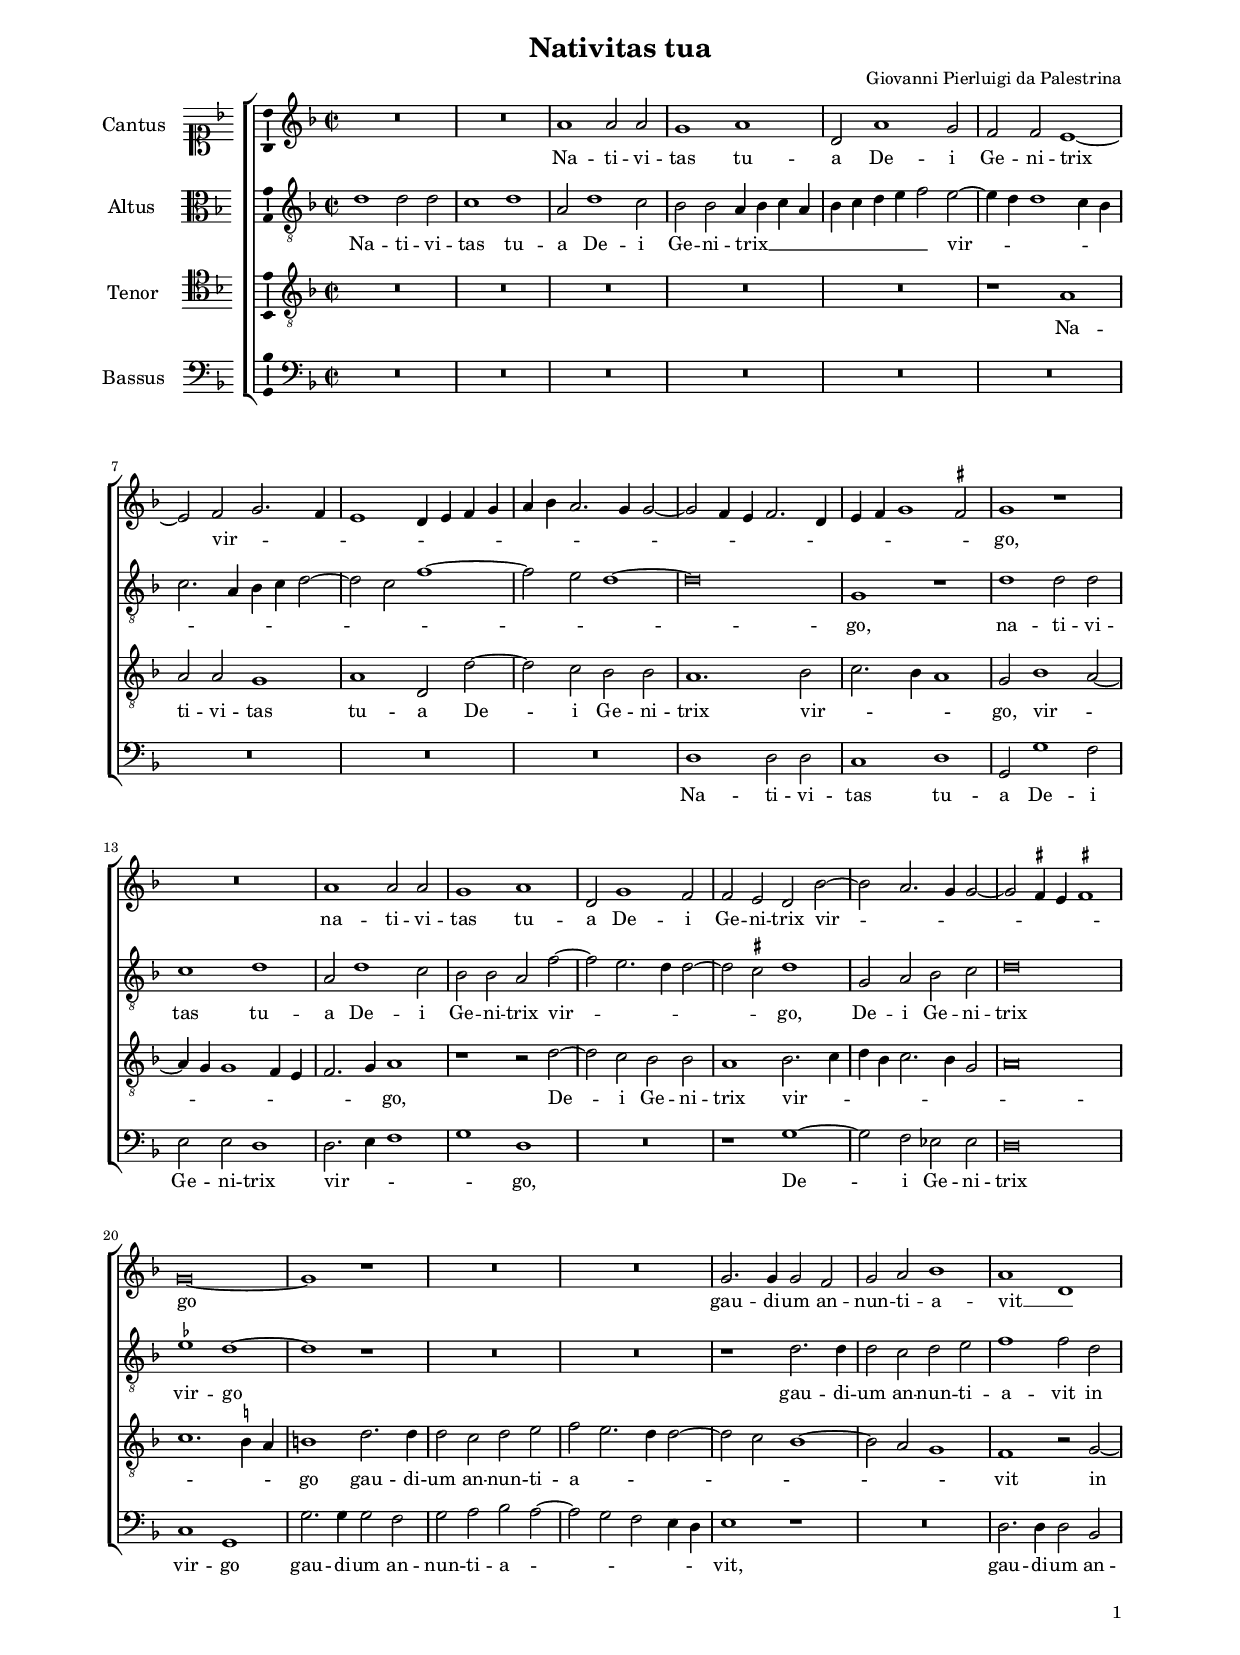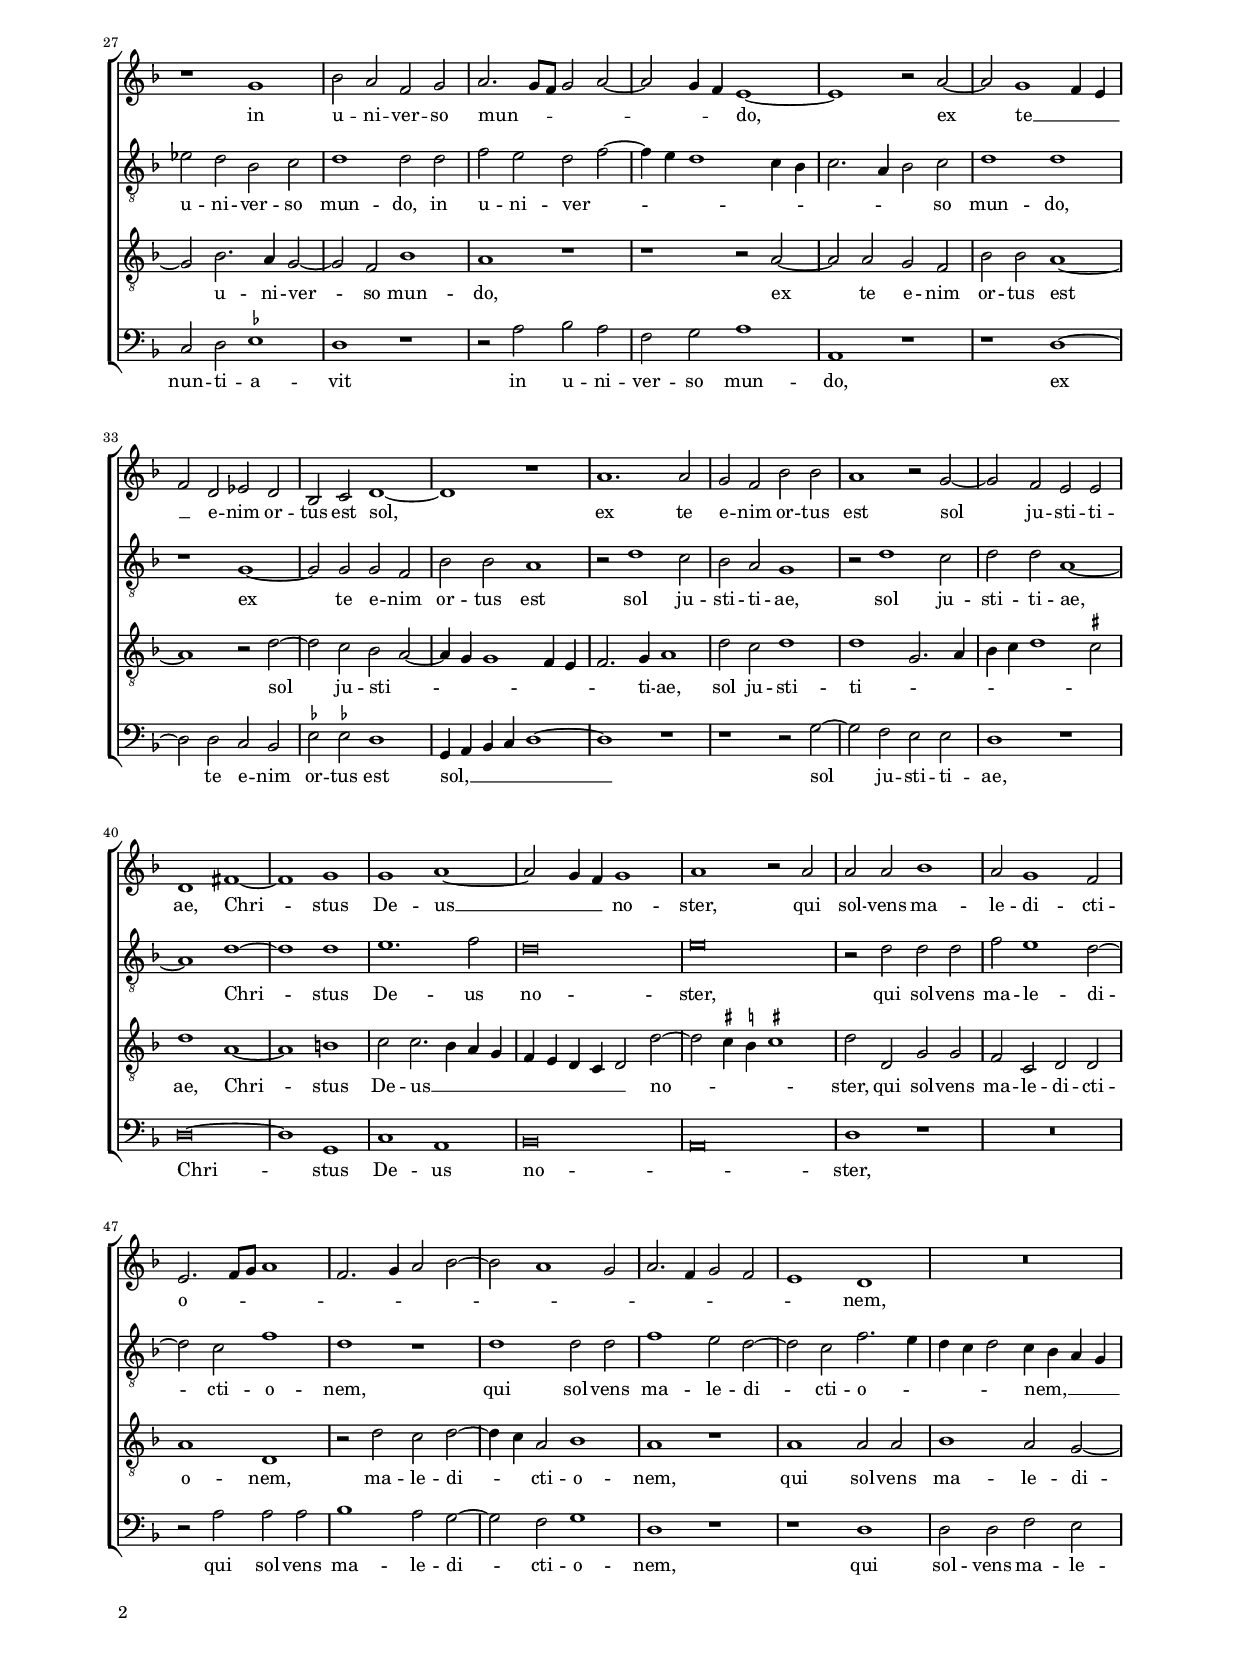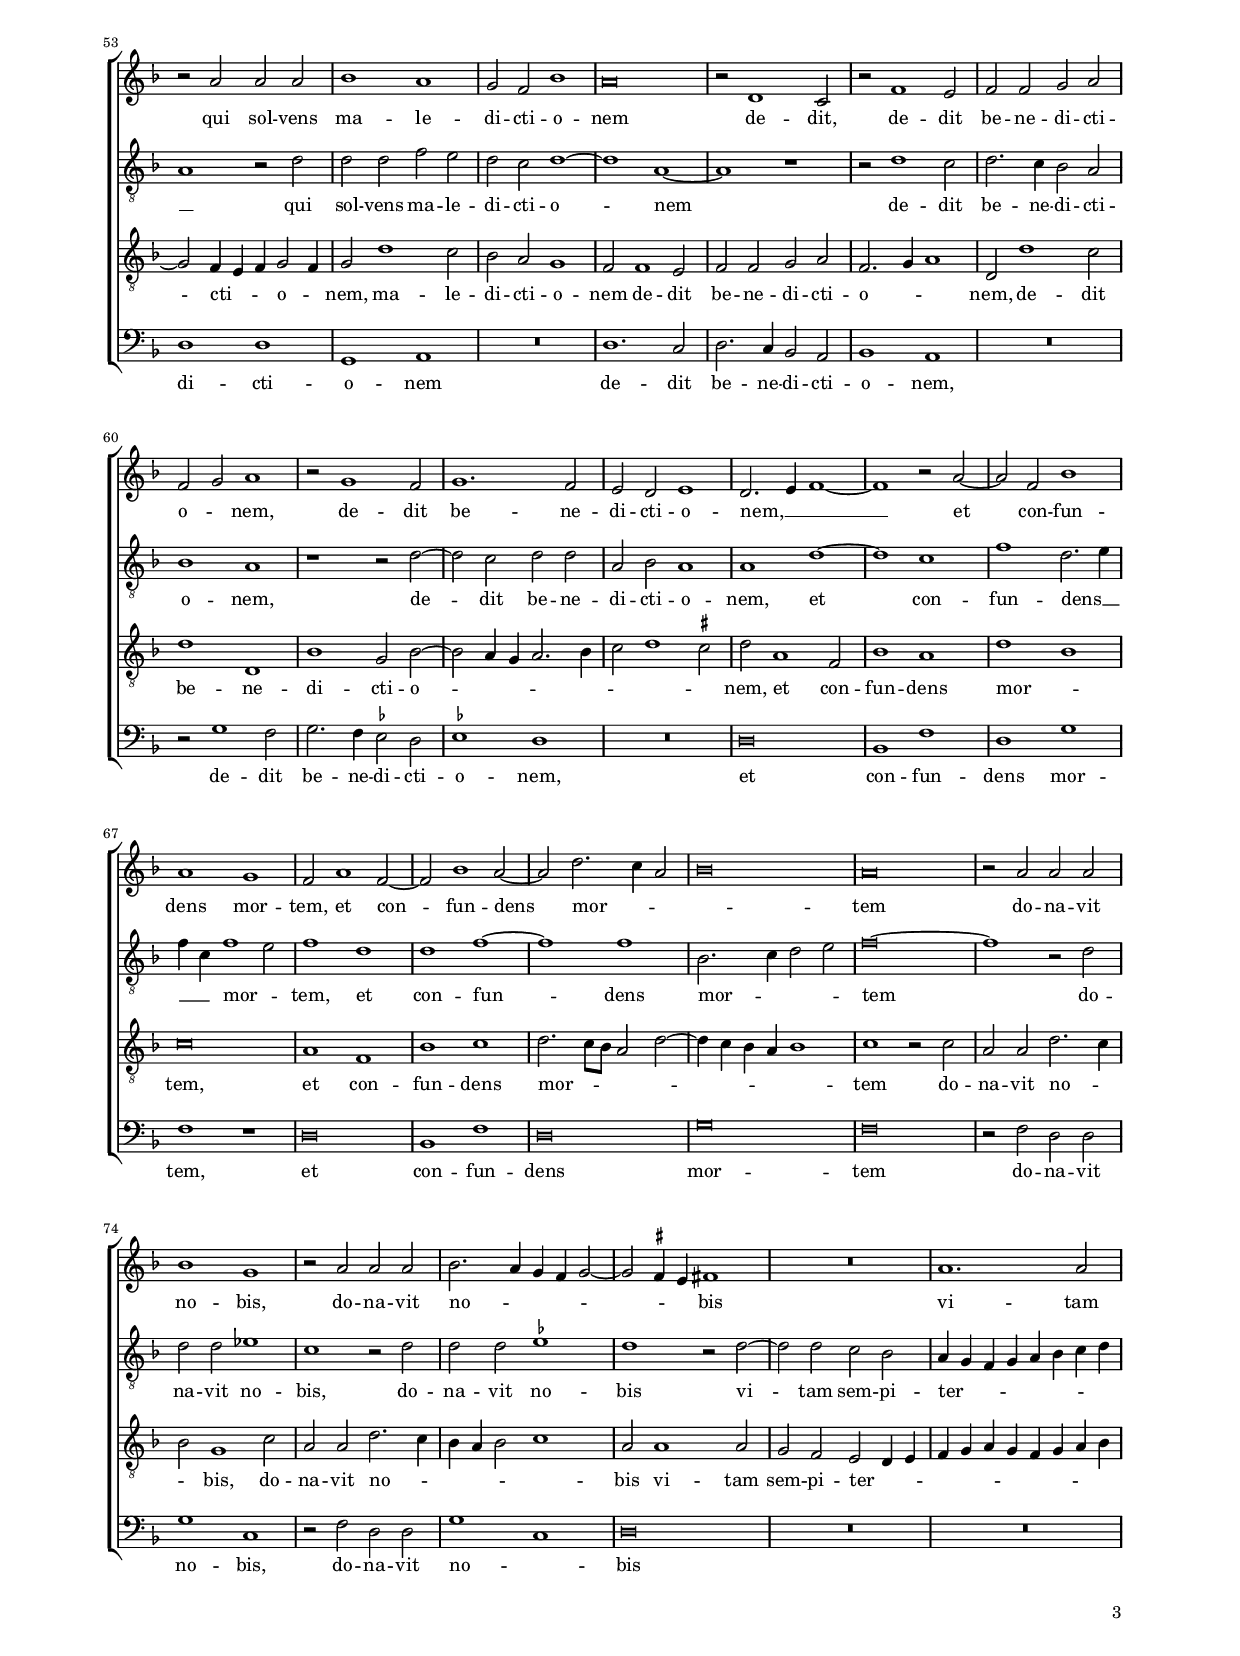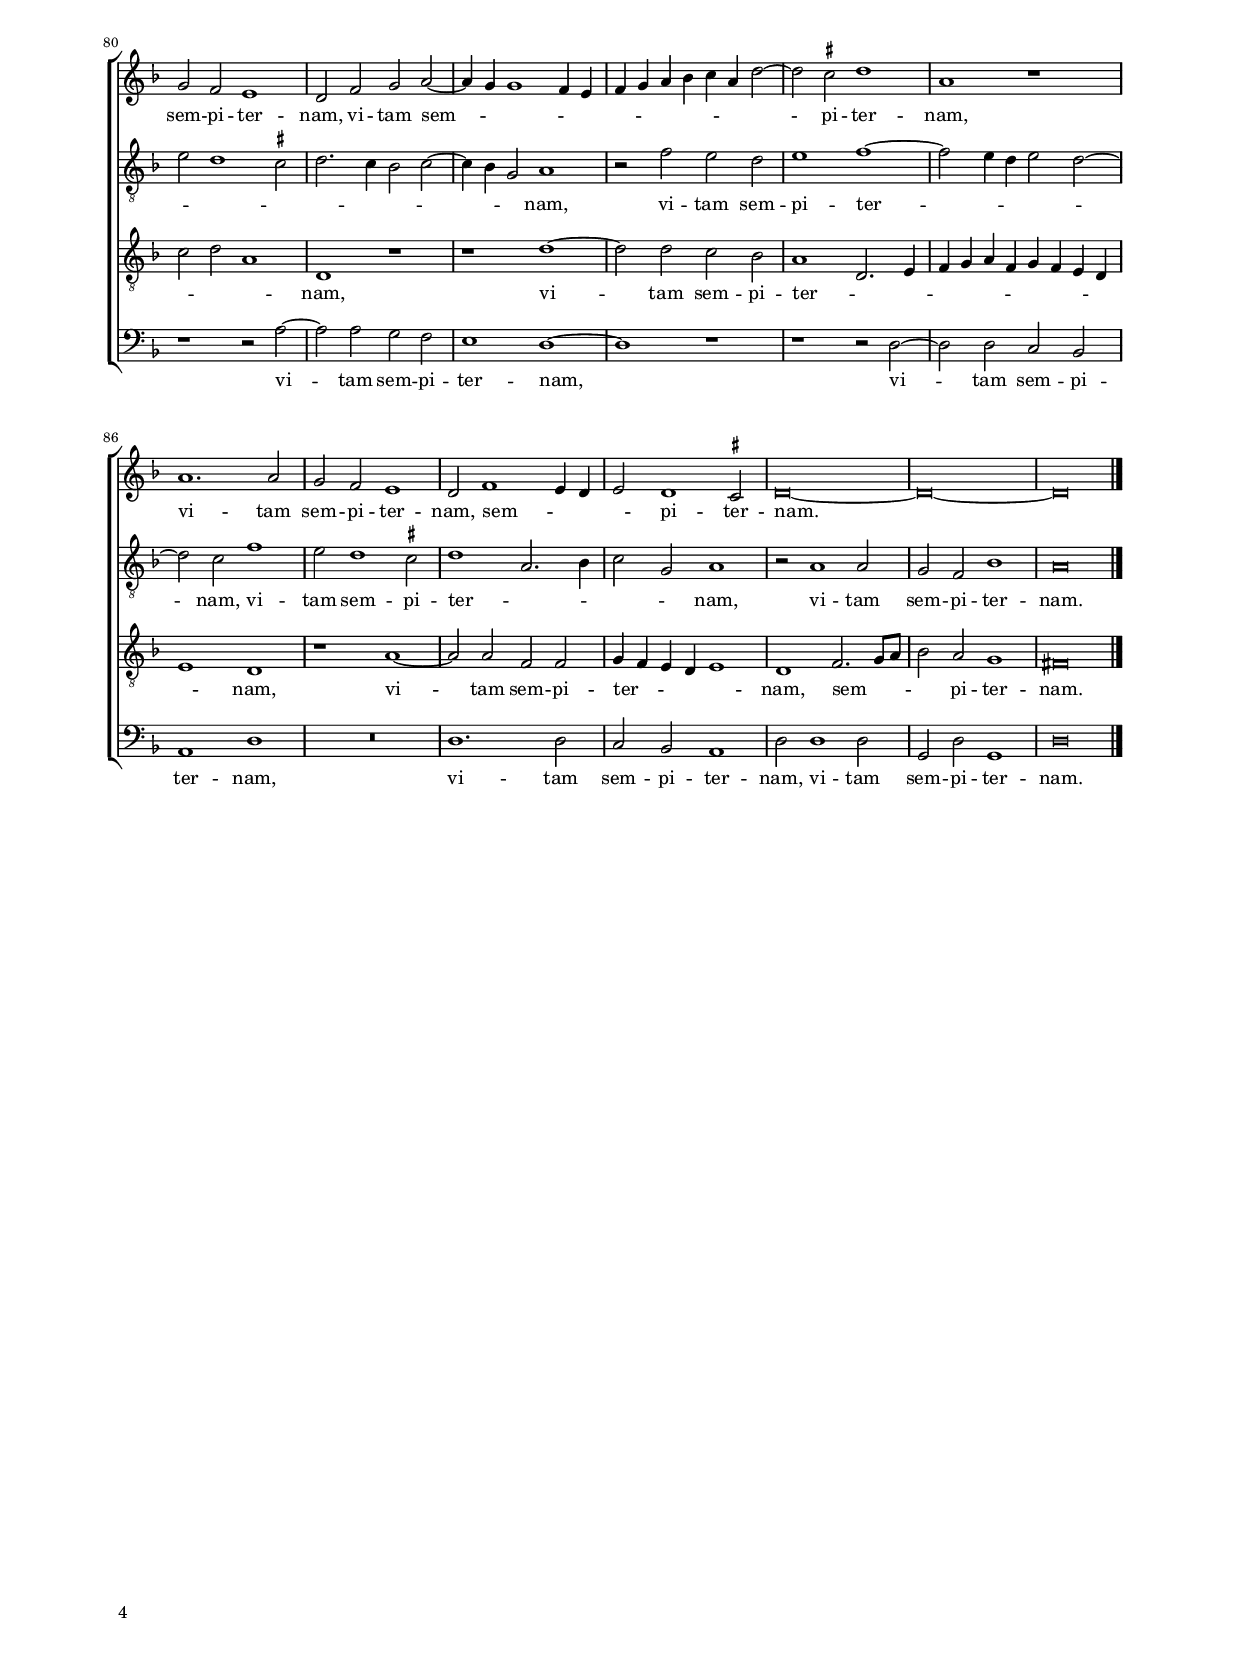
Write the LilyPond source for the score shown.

\header
{
  title="Nativitas tua"
  composer="Giovanni Pierluigi da Palestrina"
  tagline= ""
}

\version "2.22.2"
\language deutsch
#(set-global-staff-size 15)
% #(set-default-paper-size "letter")
#(ly:set-option 'point-and-click #f)

	
global = {
    % \set Staff.autoBeaming = ##f        
	\key f \major
	\time 2/2 \set Score.measureLength = #(ly:make-moment 2/1)
    \set Score.tempoHideNote = ##t
    \tempo 2 = 90
    \skip 1*2*92 \bar "|."
	}

	ficta = { \once \set suggestAccidentals = ##t }
	
	forget = #(define-music-function (music) (ly:music?) #{
		\accidentalStyle forget
		$music
		\accidentalStyle default
		#})
	

\paper
	{
	top-margin = 1.7 \cm
	bottom-margin = 1.1 \cm
	left-margin = 2 \cm
	right-margin = 2 \cm
	ragged-bottom = ##f
	ragged-last-bottom = ##t
	print-page-number = ##f
	system-system-spacing = #'((basic-distance . 17) (minimum-distance . 13) (padding . 5) (strechability . 150))
    oddFooterMarkup=\markup   \fill-line { "" \fromproperty #'page:page-number-string }
    evenFooterMarkup=\markup  \fill-line { \fromproperty #'page:page-number-string "" }
    last-bottom-spacing = #'((basic-distance . 11) (minimum-distance . 7) (padding . 4))
%	systems-per-page = 3
%   page-count = 3        
%	min-systems-per-page = 3
	}


incipitcantus = \markup { \score {
	{
	\set Staff.instrumentName = \markup { \fontsize #1 "Cantus" }
	\key f \major
	\clef soprano
	s4 \bar ""
	}
	\layout  {
	raggedright = ##t
	indent = 1.6 \cm
	line-width = 2.4\cm
	\context { \Staff \remove Time_signature_engraver }
	\override Staff.Clef.Y-extent = #'(0 . 0)
	}} \hspace #1 }
	
      
incipitaltus = \markup { \score {
	{
	\set Staff.instrumentName = \markup { \fontsize #1 "Altus" }
	\key f \major
	\clef alto
	s4 \bar ""
	}
	\layout  {
	raggedright = ##t
	indent = 1.6 \cm
	line-width = 2.4\cm
	\context { \Staff \remove Time_signature_engraver }
	\override Staff.Clef.Y-extent = #'(0 . 0)
	}} \hspace #1 }


incipittenor = \markup { \score {
	{
	\set Staff.instrumentName = \markup { \fontsize #1 "Tenor" }
	\key f \major
	\clef tenor
	s4 \bar ""
	}
	\layout  {
	raggedright = ##t
	indent = 1.6 \cm
	line-width = 2.4\cm
	\context { \Staff \remove Time_signature_engraver }
	\override Staff.Clef.Y-extent = #'(0 . 0)
	}} \hspace #1 }


incipitbassus = \markup { \score {
	{
	\set Staff.instrumentName = \markup { \fontsize #1 "Bassus" }
	\key f \major
	\clef bass
	s4 \bar ""
	}
	\layout  {
	raggedright = ##t
	indent = 1.6 \cm
	line-width = 2.4\cm
	\context { \Staff \remove Time_signature_engraver }
	\override Staff.Clef.Y-extent = #'(0 . 0)
	}} \hspace #1 }


cantus =  \relative c''
	{
	R\breve
	R\breve
	a1 a2 a
	g1 a
%5
	d,2 a'1 g2 |
	f2 f e1~
	e2 f g2. f4
	e1 d4 e f g
	a4 b a2. g4 g2~
%10
	g2 f4 e f2. d4 |
	e4 f g1 \ficta fis2
	g1 r
	R\breve
	a1 a2 a
%15
	g1 a |
	d,2 g1 f2
	f2 e d b'~
	b2 a2. g4 g2~
	g2 \ficta fis4 e \ficta fis!1
%20
	g\breve~ |
	g1 r
	R\breve
	R\breve
	g2. g4 g2 f
%25
	g2 a b1 |
	a1 d,
	r1 g
	b2 a f g
	a2. g8 f g2 a~
%30
	a2 g4 f e1~ |
	e1 r2 a~
	a2 g1 f4 e
	f2 d es d
	b2 c d1~
%35
	d1 r |
	a'1. a2
	g2 f b b
	a1 r2 g~
	g2 f e e
%40
	d1 fis~ |
	fis1 g
	g1 a~
	a2 g4 f g1
	a1 r2 a
%45
	a2 a b1 |
	a2 g1 f2
	e2. f8 g a1
	f2. g4 a2 b~
	b2 a1 g2
%50
	a2. f4 g2 f |
	e1 d
	R\breve
	r2 a' a a
	b1 a
%55
	g2 f b1 |
	a\breve
	r2 d,1 c2
	r2 f1 e2
	f2 f g a
%60
	f2 g a1 |
	r2 g1 f2
	g1. f2
	e2 d e1
	d2. e4 f1~
%65
	f1 r2 a~ |
	a2 f b1
	a1 g
	f2 a1 f2~
	f2 b1 a2~
%70
	a2 d2. c4 a2 |
	b\breve
	a\breve
	r2 a a a
	b1 g
%75
	r2 a a a |
	b2. a4 g4 f g2~
	g2 \ficta fis4 e fis!1
	R\breve
	a1. a2
%80
	g2 f e1 |
	d2 f g a~
	a4 g g1 f4 e
	f4 g a b c a d2~
	d2 \ficta cis d1
%85
	a1 r |
	a1. a2
	g2 f e1
	d2 f1 e4 d
	e2 d1 \ficta cis2
%90
	d\breve~ |
	d\breve~
	d\breve |
	}


altus =  \relative c'
	{
	d1 d2 d
	c1 d
	a2 d1 c2
	b2 b a4 b c a
%5
	b4 c d e f2 e~ |
	e4 d d1 c4 b
	c2. a4 b c d2~
	d2 c f1~
	f2 e d1~
%10
	d\breve |
	g,1 r
	d'1 d2 d
	c1 d
	a2 d1 c2
%15
	b2 b a f'~ |
	f2 e2. d4 d2~
	d2 \ficta cis d1
	g,2 a b c
	d\breve
%20
	\ficta es1 d~ |
	d1 r
	R\breve
	R\breve
	r1 d2. d4
%25
	d2 c d e |
	f1 f2 d
	es2 d b c
	d1 d2 d
	f2 e d f~
%30
	f4 e d1 c4 b |
	c2. a4 b2 c
	d1 d
	r1 g,~
	g2 g g f
%35
	b2 b a1 |
	r2 d1 c2
	b2 a g1
	r2 d'1 c2
	d2 d a1~
%40
	a1 d~ |
	d1 d
	e1. f2
	d\breve
	e\breve
%45
	r2 d d d |
	f2 e1 d2~
	d2 c f1
	d1 r
	d1 d2 d
%50
	f1 e2 d~ |
	d2 c f2. e4
	d4 c d2 c4 b a g
	a1 r2 d
	d2 d f e
%55
	d2 c d1~ |
	d1 a~
	a1 r
	r2 d1 c2
	d2. c4 b2 a
%60
	b1 a |
	r1 r2 d~
	d2 c d d
	a2 b a1
	a1 d~
%65
	d1 c |
	f1 d2. e4
	f4 c f1 e2
	f1 d
	d1 f~
%70
	f1 f |
	b,2. c4 d2 e
	f\breve~
	f1 r2 d
	d2 d es1
%75
	c1 r2 d |
	d2 d \ficta es1
	d1 r2 d~
	d2 d c b
	a4 g f g a b c d
%80
	e2 d1 \ficta cis2 |
	d2. c4 b2 c~
	c4 b g2 a1
	r2 f' e d
	e1 f~
%85
	f2 e4 d e2 d~ |
	d2 c f1
	e2 d1 \ficta cis2
	d1 a2. b4
	c2 g a1
%90
	r2 a1 a2 |
	g2 f b1
	a\breve |
	}


tenor =  \relative c'
	{
	R\breve
	R\breve
	R\breve
	R\breve
%5
	R\breve |
	r1 a
	a2 a g1
	a1 d,2 d'~
	d2 c b b
%10
	a1. b2 |
	c2. b4 a1
	g2 b1 a2~
	a4 g g1 f4 e
	f2. g4 a1
%15
	r1 r2 d~ |
	d2 c b b
	a1 b2. c4
	d4 b c2. b4 g2
	a\breve
%20
	c1. \ficta h4 a |
	h1 d2. d4
	d2 c d e
	f2 e2. d4 d2~
	d2 c b1~
%25
	b2 a g1 |
	f1 r2 g~
	g2 b2. a4 g2~
	g2 f b1
	a1 r
%30
	r1 r2 a~ |
	a2 a g f
	b2 b a1~
	a1 r2 d~
	d2 c b a~
%35
	a4 g g1 f4 e |
	f2. g4 a1
	d2 c d1
	d1 g,2. a4
	b4 c d1 \ficta cis2
%40
	d1 a~ |
	a1 h
	c2 c2. b4 a g
	f4 e d c d2 d'~
	d2 \ficta cis4 \ficta h \ficta cis!1
%45
	d2 d, g g |
	f2 c d d
	a'1 d,
	r2 d' c d~
	d4 c a2 b1
%50
	a1 r |
	a1 a2 a
	b1 a2 g~
	g2 f4 e f g2 f4
	g2 d'1 c2
%55
	b2 a g1 |
	f2 f1 e2
	f2 f g a
	f2. g4 a1
	d,2 d'1 c2
%60
	d1 d, |
	b'1 g2 b~
	b2 a4 g a2. b4
	c2 d1 \ficta cis2
	d2 a1 f2
%65
	b1 a |
	d1 b
	c\breve
	a1 f
	b1 c
%70
	d2. c8 b a2 d~ |
	d4 c b a b1
	c1 r2 c
	a2 a d2. c4
	b2 g1 c2
%75
	a2 a d2. c4 |
	b4 a b2 c1
	a2 a1 a2
	g2 f e d4 e
	f4 g a g f g a b
%80
	c2 d a1 |
	d,1 r
	r1 d'~
	d2 d c b
	a1 d,2. e4
%85
	f4 g a f g f e d |
	e1 d
	r1 a'~
	a2 a f f
	g4 f e d e1
%90
	d1 f2. g8 a |
	b2 a g1
	fis\breve |
	}


bassus  =  \relative c
	{
	R\breve
	R\breve
	R\breve
	R\breve
%5
	R\breve |
	R\breve
	R\breve
	R\breve
	R\breve
%10
	d1 d2 d |
	c1 d
	g,2 g'1 f2
	e2 e d1
	d2. e4 f1
%15
	g1 d |
	R\breve
	r1 g~
	g2 f es es
	d\breve
%20
	c1 g |
	g'2. g4 g2 f
	g2 a b a~
	a2 g f e4 d
	e1 r
%25
	R\breve |
	d2. d4 d2 b
	c2 d \ficta es1
	d1 r
	r2 a' b a
%30
	f2 g a1 |
	a,1 r
	r1 d~
	d2 d c b
	\ficta es2 \ficta es! d1
%35
	g,4 a b c d1~ |
	d1 r
	r1 r2 g~
	g2 f e e
	d1 r
%40
	d\breve~ |
	d1 g,
	c1 a
	b\breve
	a\breve
%45
	d1 r |
	R\breve
	r2 a' a a
	b1 a2 g~
	g2 f g1
%50
	d1 r |
	r1 d
	d2 d f e
	d1 d
	g,1 a
%55
	R\breve |
	d1. c2
	d2. c4 b2 a
	b1 a
	R\breve
%60
	r2 g'1 f2 |
	g2. f4 \ficta es2 d
	\ficta es1 d
	R\breve
	d\breve
%65
	b1 f' |
	d1 g
	f1 r
	d\breve
	b1 f'
%70
	d\breve |
	g\breve
	f\breve
	r2 f d d
	g1 c,
%75
	r2 f d d |
	g1 c,
	d\breve
	R\breve
	R\breve
%80
	r1 r2 a'~ |
	a2 a g f
	e1 d~
	d1 r
	r1 r2 d~
%85
	d2 d c b |
	a1 d
	R\breve
	d1. d2
	c2 b a1
%90
	d2 d1 d2 |
	g,2 d' g,1
	d'\breve |        
	}

lyricscantus = \lyricmode {
	Na -- ti -- vi -- tas tu -- a De -- i Ge -- ni -- trix vir -- _ _ _ _ _ _ _ _ _ _ _ _ _ _ _ _ _ _ _ _ go,
    na -- ti -- vi -- tas tu -- a De -- i Ge -- ni -- trix vir -- _ _ _ _ _ _ go
    gau -- di -- um an -- nun -- ti -- a -- vit __ _ in u -- ni -- ver -- so mun -- _ _ _ _ _ _ do,
    ex te __ _ _ _ e -- nim or -- tus est sol,
    ex te e -- nim or -- tus est sol ju -- sti -- ti -- ae,
    Chri -- stus De -- us __ _ _ no -- ster,
    qui sol -- vens ma -- le -- di -- cti -- o -- _ _ _ _ _ _ _ _ _ _ _ _ _ _ nem,
    qui sol -- vens ma -- le -- di -- cti -- o -- nem
    de -- dit,
    de -- dit be -- ne -- di -- cti -- o -- _ nem,
    de -- dit be -- ne -- di -- cti -- o -- nem, __ _ _
    et con -- fun -- dens mor -- tem,
    et con -- fun -- dens mor -- _ _ _ tem
    do -- na -- vit no -- bis,
    do -- na -- vit no -- _ _ _ _ _ _ bis
    vi -- tam sem -- pi -- ter -- nam,
    vi -- tam sem -- _ _ _ _ _ _ _ _ _ _ _ pi -- ter -- nam,
    vi -- tam sem -- pi -- ter -- nam,
    sem -- _ _ _ pi -- ter -- nam.
	}


lyricsaltus = \lyricmode {
	Na -- ti -- vi -- tas tu -- a De -- i Ge -- ni -- trix __ _ _ _ _ _ _ _ _ vir -- _ _ _ _ _ _ _ _ _ _ _ _ _ go,
    na -- ti -- vi -- tas tu -- a De -- i Ge -- ni -- trix vir -- _ _ _ _ go,
    De -- i Ge -- ni -- trix vir -- go
    gau -- di -- um an -- nun -- ti -- a -- vit in u -- ni -- ver -- so mun -- do,
    in u -- ni -- ver -- _ _ _ _ _ _ _ _ so mun -- do,
    ex te e -- nim or -- tus est sol ju -- sti -- ti -- ae,
    sol ju -- sti -- ti -- ae,
    Chri -- stus De -- us no -- ster,
    qui sol -- vens ma -- le -- di -- cti -- o -- nem,
    qui sol -- vens ma -- le -- di -- cti -- o -- _ _ _ _ nem, __ _ _ _ _
    qui sol -- vens ma -- le -- di -- cti -- o -- nem
    de -- dit be -- ne -- di -- cti -- o -- nem,
    de -- dit be -- ne -- di -- cti -- o -- nem,
    et con -- fun -- dens __ _ _ _ mor -- _ tem,
    et con -- fun -- dens mor -- _ _ _ tem
    do -- na -- vit no -- bis,
    do -- na -- vit no -- bis
    vi -- tam sem -- pi -- ter -- _ _ _ _ _ _ _ _ _ _ _ _ _ _ _ _ nam,
    vi -- tam sem -- pi -- ter -- _ _ _ _ nam,
    vi -- tam sem -- pi -- ter -- _ _ _ _ nam,
    vi -- tam sem -- pi -- ter -- nam.
	}


lyricstenor = \lyricmode {
	Na -- ti -- vi -- tas tu -- a De -- i Ge -- ni -- trix vir -- _ _ _ go,
    vir -- _ _ _ _ _ _ _ go,
    De -- i Ge -- ni -- trix vir -- _ _ _ _ _ _ _ _ _ _ go
    gau -- di -- um an -- nun -- ti -- a -- _ _ _ _ _ _ _ vit in u -- ni -- ver -- so mun -- do,
    ex te e -- nim or -- tus est sol ju -- sti -- _ _ _ _ _ _ ti -- ae,
    sol ju -- sti -- ti -- _ _ _ _ _ _ ae,
    Chri -- stus De -- us __ _ _ _ _ _ _ _ _ no -- _ _ _ ster,
    qui sol -- vens ma -- le -- di -- cti -- o -- nem,
    ma -- le -- di -- _ cti -- o -- nem,
    qui sol -- vens ma -- le -- di -- cti -- _ _ o -- _ nem,
    ma -- le -- di -- cti -- o -- nem
    de -- dit be -- ne -- di -- cti -- o -- _ _ nem,
    de -- dit be -- ne -- di -- cti -- o -- _ _ _ _ _ _ _ nem,
    et con -- fun -- dens mor -- _ tem,
    et con -- fun -- dens mor -- _ _ _ _ _ _ _ _ tem
    do -- na -- vit no -- _ _ bis,
    do -- na -- vit no -- _ _ _ _ _ bis
    vi -- tam sem -- pi -- ter -- _ _ _ _ _ _ _ _ _ _ _ _ _ nam,
    vi -- tam sem -- pi -- ter -- _ _ _ _ _ _ _ _ _ _ _ nam,
    vi -- tam sem -- pi -- ter -- _ _ _ _ nam,
    sem -- _ _ _ pi -- ter -- nam.
	}


lyricsbassus = \lyricmode {
	Na -- ti -- vi -- tas tu -- a De -- i Ge -- ni -- trix vir -- _ _ _ go,
    De -- i Ge -- ni -- trix vir -- go
    gau -- di -- um an -- nun -- ti -- a -- _ _ _ _ _ vit,
    gau -- di -- um an -- nun -- ti -- a -- vit in u -- ni -- ver -- so mun -- do,
    ex te e -- nim or -- tus est sol, __ _ _ _ _
    sol ju -- sti -- ti -- ae,
    Chri -- stus De -- us no -- _ ster,
    qui sol -- vens ma -- le -- di -- cti -- o -- nem,
    qui sol -- vens ma -- le -- di -- cti -- o -- nem
    de -- dit be -- ne -- di -- cti -- o -- nem,
    de -- dit be -- ne -- di -- cti -- o -- nem,
    et con -- fun -- dens mor -- tem,
    et con -- fun -- dens mor -- tem
    do -- na -- vit no -- bis,
    do -- na -- vit no -- _ bis
    vi -- tam sem -- pi -- ter -- nam,
    vi -- tam sem -- pi -- ter -- nam,
    vi -- tam sem -- pi -- ter -- nam,
    vi -- tam sem -- pi -- ter -- nam.
	}


\score
{  
	\transpose c c {
	\new ChoirStaff \with { \override StaffGrouper.staff-staff-spacing.basic-distance = #12 }
	<<

	\new Staff << \global
	\new Voice="v1" {
		\set Staff.instrumentName=\incipitcantus
        %       \set Staff.instrumentName="S"
		\set Staff.midiInstrument = "reed organ"
		\clef "violin"
		\cantus }
	\new Lyrics \lyricsto "v1" {\lyricscantus }
	>>


	\new Staff << \global
	\new Voice="v2" {
		\set Staff.instrumentName=\incipitaltus
        %       \set Staff.instrumentName="A"
		\set Staff.midiInstrument = "reed organ"
        \clef "G_8" % "violin"
		\altus}
	\new Lyrics \lyricsto "v2" {\lyricsaltus }
	>>


	\new Staff << \global
	\new Voice="v3" {
		\set Staff.instrumentName=\incipittenor
        %       \set Staff.instrumentName="T"
		\set Staff.midiInstrument = "reed organ"
		\clef "G_8"
		\tenor }
	\new Lyrics \lyricsto "v3" {\lyricstenor }
	>>


	\new Staff << \global
	\new Voice="v4" {
		\set Staff.instrumentName=\incipitbassus
        %       \set Staff.instrumentName="B"
		\set Staff.midiInstrument = "reed organ"
		\clef "bass" 
		\bassus }
	\new Lyrics \lyricsto "v4" {\lyricsbassus}
	>>

	>>
	} % transpose

	\layout
	{
	indent = 2.3 \cm
%	\context { \Lyrics \override VerticalAxisGroup.nonstaff-relatedstaff-spacing.padding = #2 }
%	\context { \Lyrics \override LyricText.font-size = #1 }
	\context { \Staff \override TimeSignature.break-visibility = #end-of-line-invisible }
    \context { \Staff \consists "Ambitus_engraver" }
	\context { \Score \override BarNumber.padding = #2 }
	\context { \Voice \override NoteHead.style = #'baroque }
	}

\midi
	{
	}
	
}


% EOF
